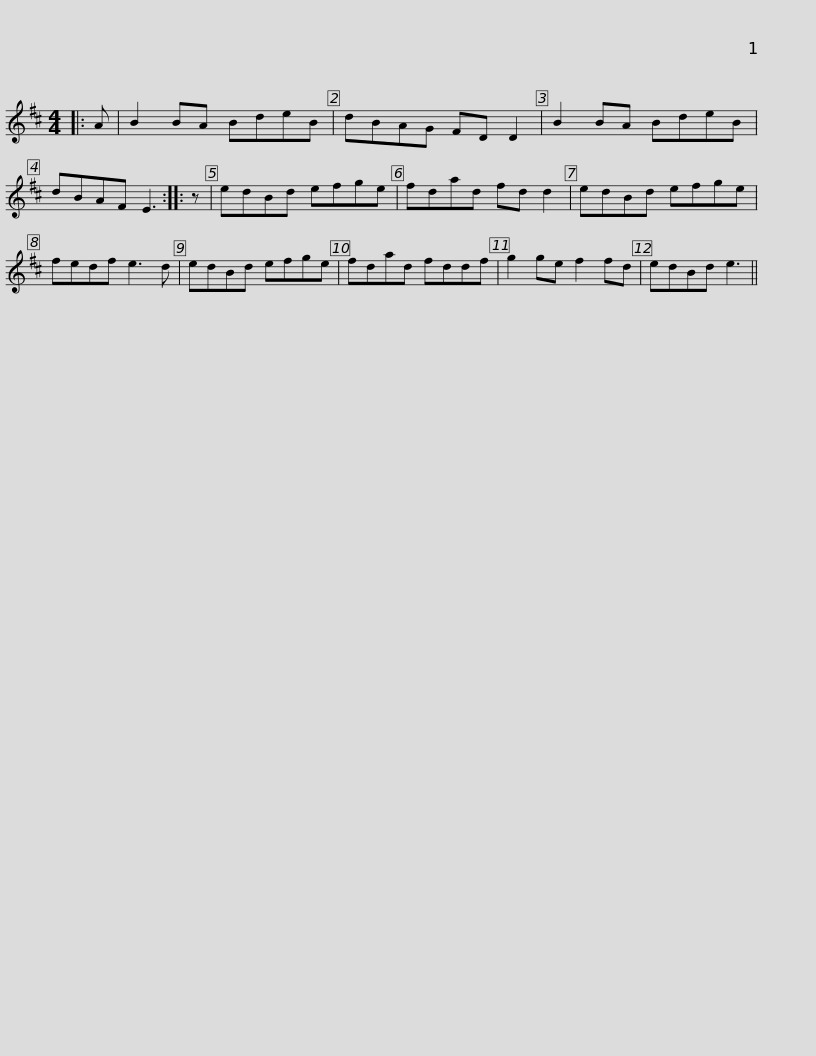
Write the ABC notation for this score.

X:1
L:1/8
M:4/4
I:linebreak $
K:D
V:1 treble
V:1
|: A | B2 BA BdeB | dBAG FD D2 | B2 BA BdeB | dBAF E3 :: %5
 z | edBd efge |$ fdad fd d2 | edBd efge | fedf e3 d | %10
 edBd efge | fdad fddf | g2 ge f2 fd |$ edBd e3 || %14
